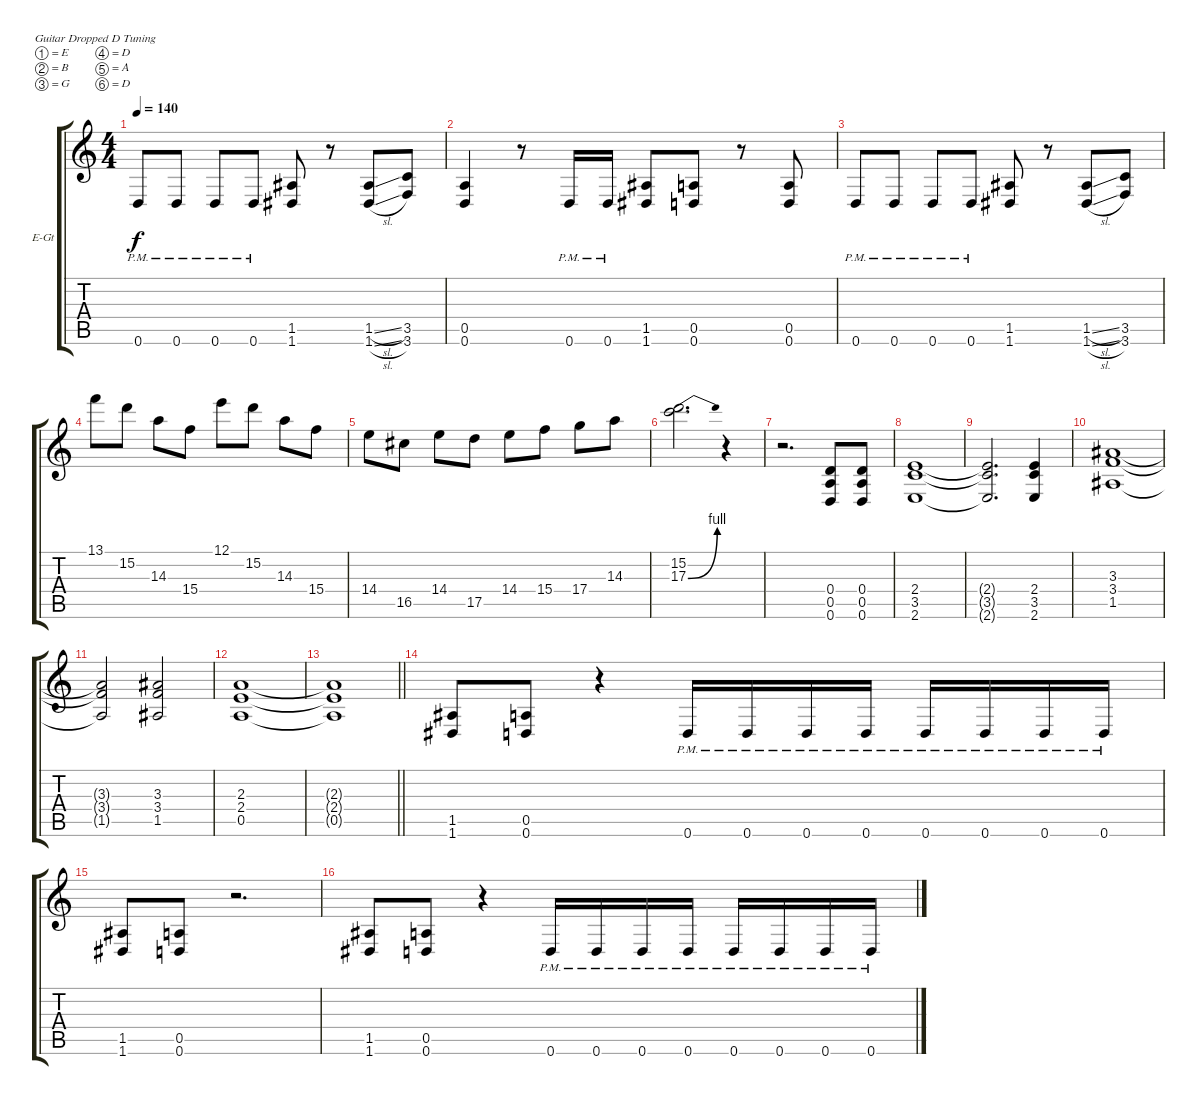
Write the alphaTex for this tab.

\bracketExtendMode groupsimilarinstruments
\firstSystemTrackNameOrientation horizontal
\otherSystemsTrackNameOrientation horizontal
\track ("Lead Guitar 2" "E-Gt") {mute instrument distortionguitar}
\staff {score tabs}
\tuning (E4 B3 G3 D3 A2 D2)
\ts (4 4)
\tempo 140
\clef g2
\ks c
0.6{pm}.8{dy f} 0.6{pm}.8 0.6{pm}.8 0.6{pm}.8 (1.5 1.6).8 r.8 (1.5{sl} 1.6{sl}).8 (3.5 3.6).8 |
(0.5 0.6).4 r.8 0.6{pm}.16 0.6{pm}.16 (1.5 1.6).8 (0.5 0.6).8 r.8 (0.5 0.6).8 |
0.6{pm}.8 0.6{pm}.8 0.6{pm}.8 0.6{pm}.8 (1.5 1.6).8 r.8 (1.5{sl} 1.6{sl}).8 (3.5 3.6).8 |
13.1.8 15.2.8 14.3.8 15.4.8 12.1.8 15.2.8 14.3.8 15.4.8 |
14.4.8 16.5.8 14.4.8 17.5.8 14.4.8 15.4.8 17.4.8 14.3.8 |
(15.2 17.3{be (bend 0 0 60 4)}).2{d} r.4 |
r.2{d} (0.4 0.5 0.6).8 (0.4 0.5 0.6).8 |
(2.4 3.5 2.6).1 |
(2.4{t} 3.5{t} 2.6{t}).2{d} (2.4 3.5 2.6).4 |
(3.3 3.4 1.5).1 |
(3.3{t} 3.4{t} 1.5{t}).2 (3.3 3.4 1.5).2 |
(2.3 2.4 0.5).1 |
\barLineRight lightlight
(2.3{t} 2.4{t} 0.5{t}).1 |
(1.5 1.6).8 (0.5 0.6).8 r.4 0.6{pm}.16 0.6{pm}.16 0.6{pm}.16 0.6{pm}.16 0.6{pm}.16 0.6{pm}.16 0.6{pm}.16 0.6{pm}.16 |
(1.5 1.6).8 (0.5 0.6).8 r.2{d} |
(1.5 1.6).8 (0.5 0.6).8 r.4 0.6{pm}.16 0.6{pm}.16 0.6{pm}.16 0.6{pm}.16 0.6{pm}.16 0.6{pm}.16 0.6{pm}.16 0.6{pm}.16
